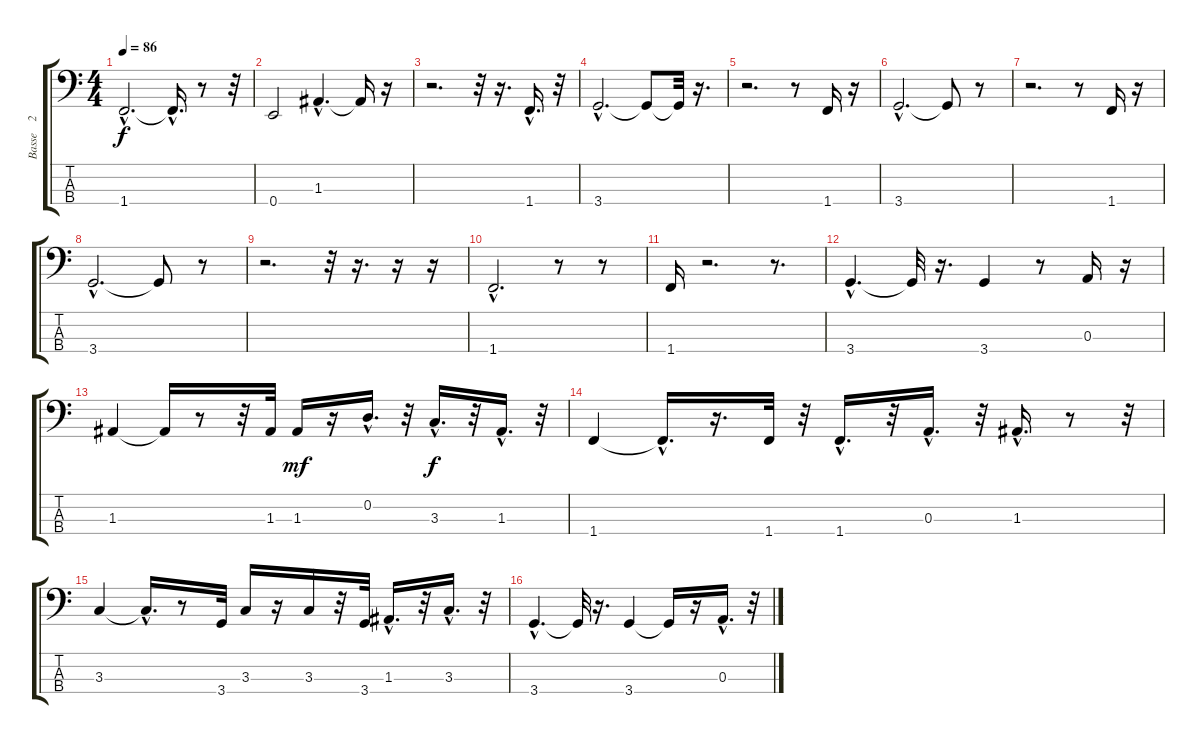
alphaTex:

\track ("Basse    2" "Basse    2") {instrument fretlessbass}
\staff {score tabs}
\tuning (G2 D2 A1 E1) {hide}
\ts (4 4)
\tempo 86
\clef f4
\ks c
1.4{hac}.2{d dy f} 1.4{hac t}.16{d} r.8 r.32 |
0.4.2 1.3{hac}.4{d} 1.3{t}.16 r.16 |
r.2{d} r.32 r.16{d} 1.4{hac}.16{d} r.32 |
3.4{hac}.2{d} 3.4{t}.8 3.4{t}.32 r.16{d} |
r.2{d} r.8 1.4.16 r.16 |
3.4{hac}.2{d} 3.4{t}.8 r.8 |
r.2{d} r.8 1.4.16 r.16 |
3.4{hac}.2{d} 3.4{t}.8 r.8 |
r.2{d} r.32 r.16{d} r.16 r.16 |
1.4{hac}.2{d} r.8 r.8 |
1.4.16 r.2{d} r.8{d} |
3.4{hac}.4{d} 3.4{t}.32 r.16{d} 3.4.4 r.8 0.3.16 r.16 |
1.3.4 1.3{t}.16 r.8 r.32 1.3.32 1.3.16{dy mf} r.16 0.2{hac}.16{d} r.32 3.3{hac}.16{d dy f} r.32 1.3{hac}.16{d} r.32 |
1.4.4 1.4{hac t}.16{d} r.16{d} 1.4.32 r.32 1.4{hac}.16{d} r.32 0.3{hac}.16{d} r.32 1.3{hac}.16{d} r.8 r.32 |
3.3.4 3.3{hac t}.16{d} r.8 3.4.32 3.3.16 r.16 3.3.16 r.32 3.4.32 1.3{hac}.16{d} r.32 3.3{hac}.16{d} r.32 |
3.4{hac}.4{d} 3.4{t}.32 r.16{d} 3.4.4 3.4{t}.16 r.16 0.3{hac}.16{d} r.32
